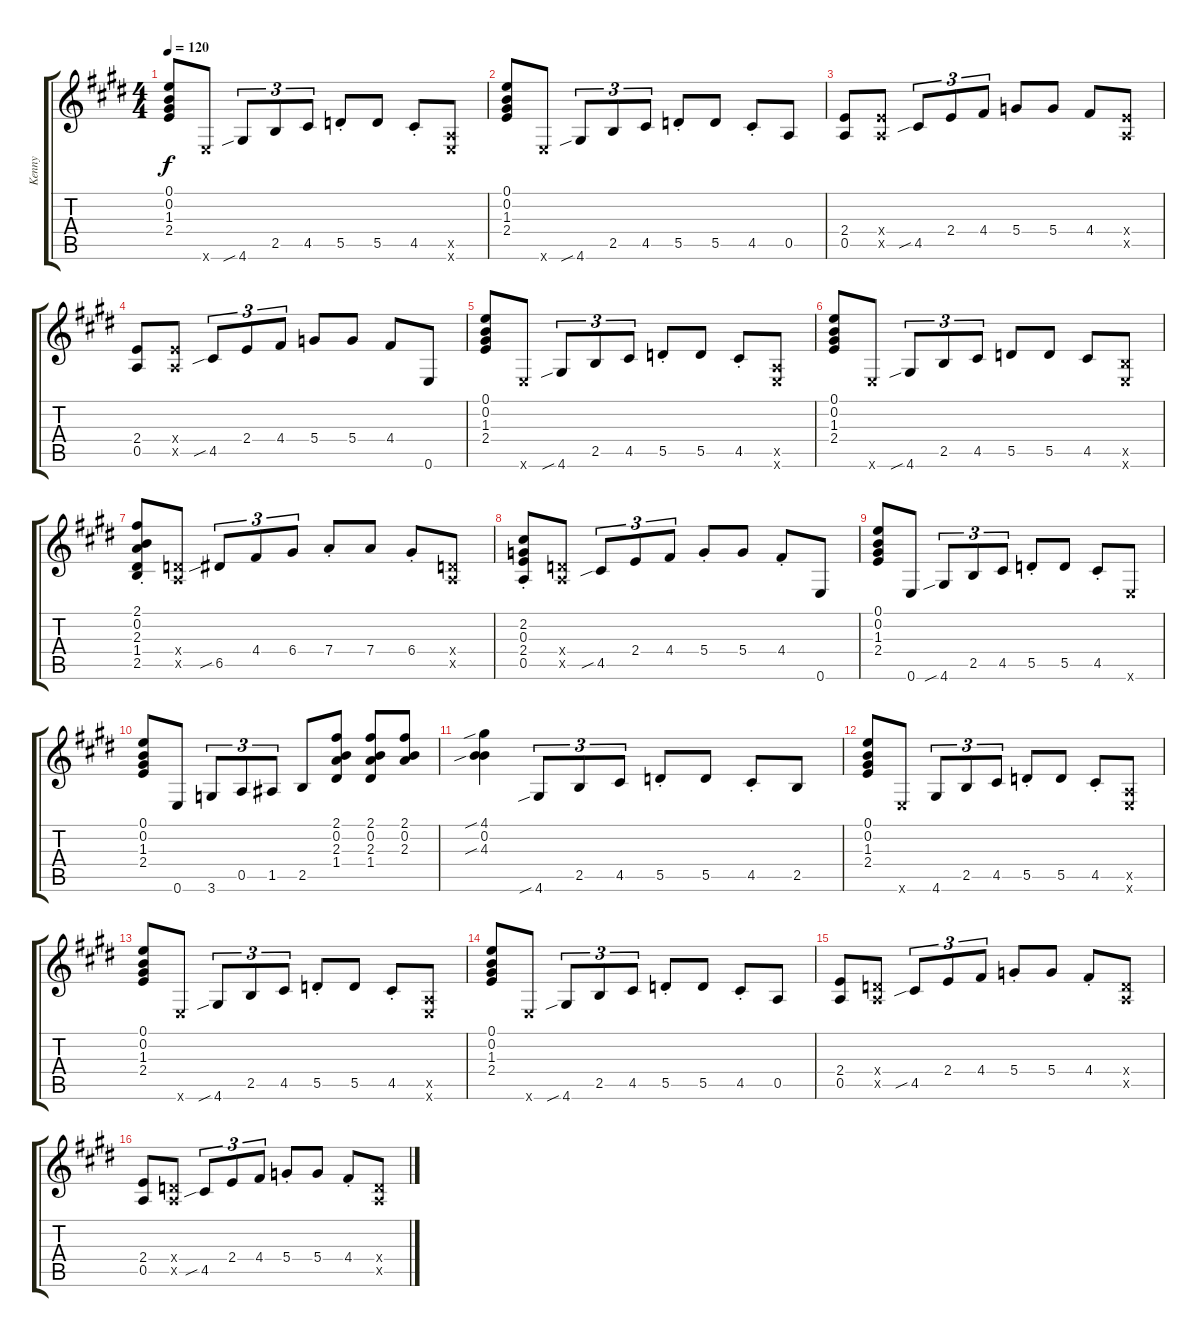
\track ("Kenny" "Kenny") {instrument overdrivenguitar}
\staff {score tabs}
\tuning (E4 B3 G3 D3 A2 E2) {hide}
\ts (4 4)
\tempo 120
\clef g2
\ks c#minor
(0.1 0.2 1.3 2.4).8{dy f} 0.6{x}.8 4.6{sib}.8{tu (3 2)} 2.5.8{tu (3 2)} 4.5.8{tu (3 2)} 5.5{st}.8 5.5.8 4.5{st}.8 (0.5{x} 0.6{x}).8 |
\ks e
(0.1 0.2 1.3 2.4).8 0.6{x}.8 4.6{sib}.8{tu (3 2)} 2.5.8{tu (3 2)} 4.5.8{tu (3 2)} 5.5{st}.8 5.5.8 4.5{st}.8 0.5.8 |
\ks c#minor
(2.4 0.5).8 (2.4{x} 0.5{x}).8 4.5{sib}.8{tu (3 2)} 2.4.8{tu (3 2)} 4.4.8{tu (3 2)} 5.4.8 5.4.8 4.4.8 (2.4{x} 0.5{x}).8 |
(2.4 0.5).8 (2.4{x} 0.5{x}).8 4.5{sib}.8{tu (3 2)} 2.4.8{tu (3 2)} 4.4.8{tu (3 2)} 5.4.8 5.4.8 4.4.8 0.6.8 |
\ks e
(0.1 0.2 1.3 2.4).8 0.6{x}.8 4.6{sib}.8{tu (3 2)} 2.5.8{tu (3 2)} 4.5.8{tu (3 2)} 5.5{st}.8 5.5.8 4.5{st}.8 (0.5{x} 0.6{x}).8 |
\ks c#minor
(0.1 0.2 1.3 2.4).8 0.6{x}.8 4.6{sib}.8{tu (3 2)} 2.5.8{tu (3 2)} 4.5.8{tu (3 2)} 5.5.8 5.5.8 4.5.8 (2.5{x} 0.6{x}).8 |
(2.1{st} 0.2{st} 2.3{st} 1.4{st} 2.5{st}).8 (0.4{x} 0.5{x}).8 6.5{sib}.8{tu (3 2)} 4.4.8{tu (3 2)} 6.4.8{tu (3 2)} 7.4{st}.8 7.4.8 6.4{st}.8 (0.4{x} 0.5{x}).8 |
(2.2{st} 0.3{st} 2.4{st} 0.5{st}).8 (0.4{x} 0.5{x}).8 4.5{sib}.8{tu (3 2)} 2.4.8{tu (3 2)} 4.4.8{tu (3 2)} 5.4{st}.8 5.4.8 4.4{st}.8 0.6.8 |
\ks e
(0.1 0.2 1.3 2.4).8 0.6.8 4.6{sib}.8{tu (3 2)} 2.5.8{tu (3 2)} 4.5.8{tu (3 2)} 5.5{st}.8 5.5.8 4.5{st}.8 0.6{x}.8 |
\ks c#minor
(0.1 0.2 1.3 2.4).8 0.6.8 3.6.8{tu (3 2)} 0.5.8{tu (3 2)} 1.5.8{tu (3 2)} 2.5.8 (2.1 0.2 2.3 1.4).8 (2.1 0.2 2.3 1.4).8 (2.1 0.2 2.3).8 |
\ks e
(4.1{sib} 0.2 4.3{sib}).4 4.6{sib}.8{tu (3 2)} 2.5.8{tu (3 2)} 4.5.8{tu (3 2)} 5.5{st}.8 5.5.8 4.5{st}.8 2.5.8 |
\ks c#minor
(0.1 0.2 1.3 2.4).8 0.6{x}.8 4.6.8{tu (3 2)} 2.5.8{tu (3 2)} 4.5.8{tu (3 2)} 5.5{st}.8 5.5.8 4.5{st}.8 (0.5{x} 0.6{x}).8 |
(0.1 0.2 1.3 2.4).8 0.6{x}.8 4.6{sib}.8{tu (3 2)} 2.5.8{tu (3 2)} 4.5.8{tu (3 2)} 5.5{st}.8 5.5.8 4.5{st}.8 (0.5{x} 0.6{x}).8 |
(0.1 0.2 1.3 2.4).8 0.6{x}.8 4.6{sib}.8{tu (3 2)} 2.5.8{tu (3 2)} 4.5.8{tu (3 2)} 5.5{st}.8 5.5.8 4.5{st}.8 0.5.8 |
(2.4 0.5).8 (0.4{x} 0.5{x}).8 4.5{sib}.8{tu (3 2)} 2.4.8{tu (3 2)} 4.4.8{tu (3 2)} 5.4{st}.8 5.4.8 4.4{st}.8 (0.4{x} 0.5{x}).8 |
(2.4 0.5).8 (0.4{x} 0.5{x}).8 4.5{sib}.8{tu (3 2)} 2.4.8{tu (3 2)} 4.4.8{tu (3 2)} 5.4{st}.8 5.4.8 4.4{st}.8 (0.4{x} 0.5{x}).8
